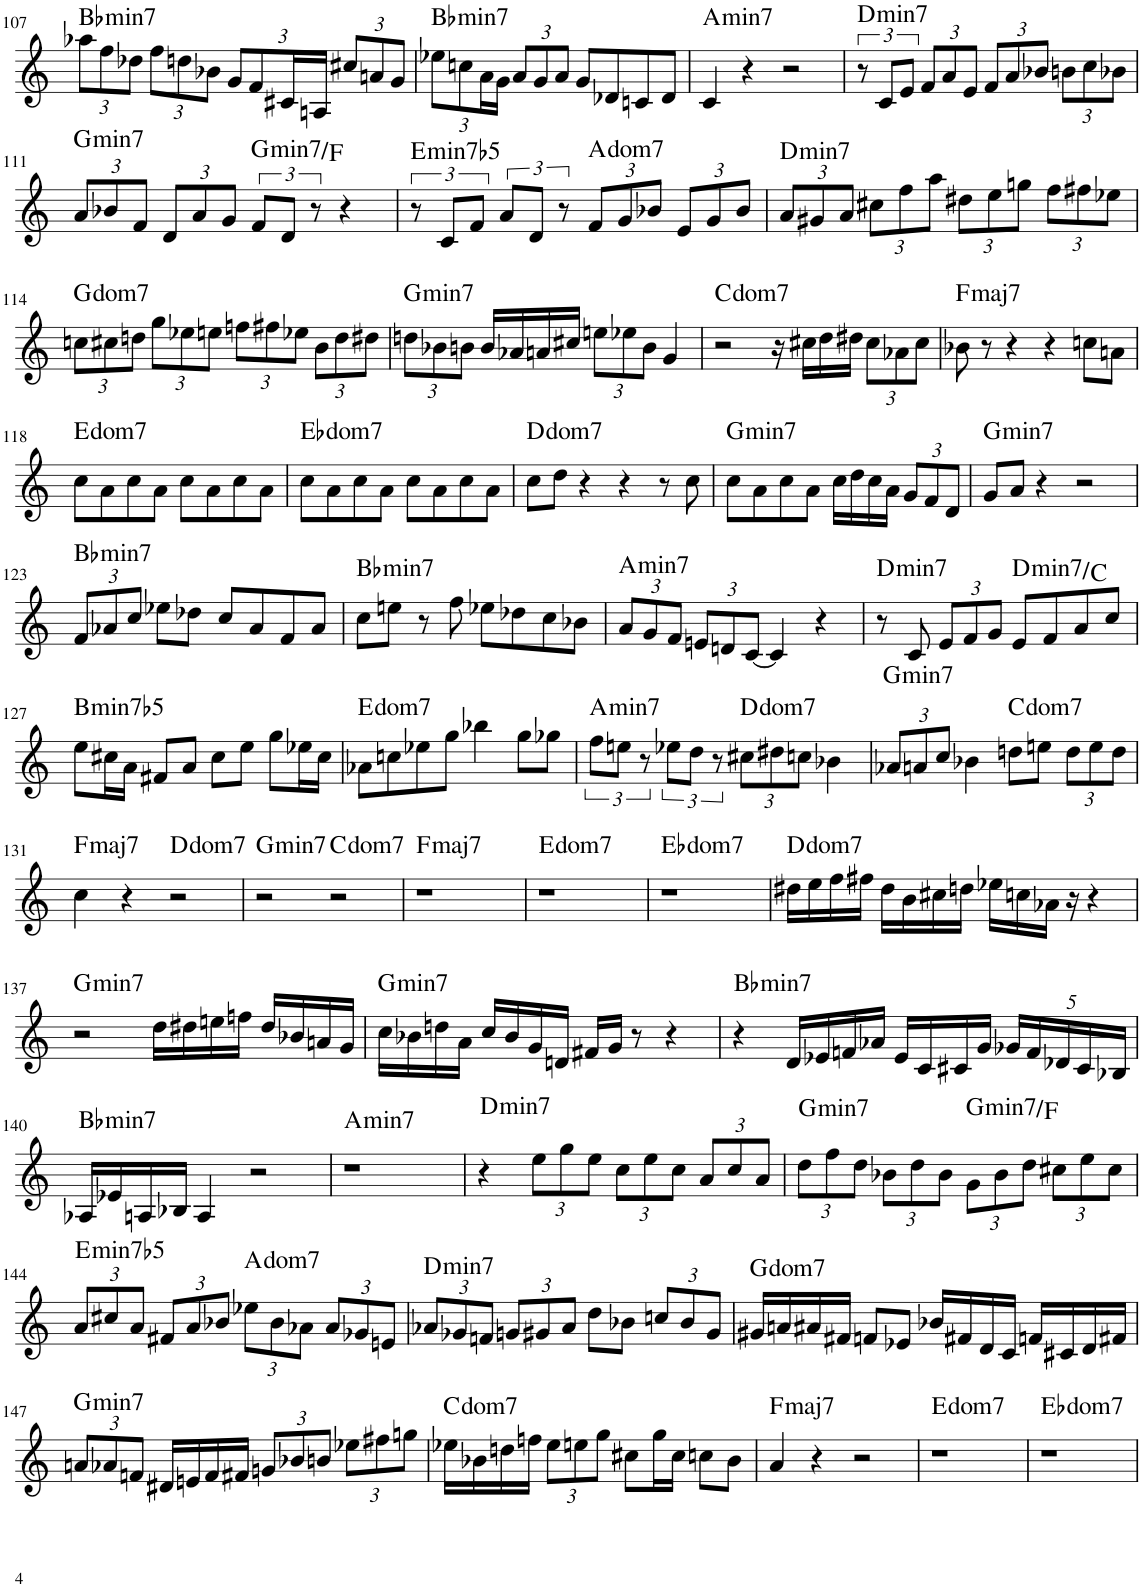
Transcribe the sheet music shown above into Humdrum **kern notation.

**kern	**harte
*part1	*part1
*staff1	*
*I"Piano	*
*I'Pno.	*
!!LO:PB:g=z
*clefG2	*
*k[]	*
*M4/4	*
*Xbrackettup	*
=107	=107
!	!LO:H:kt=min7
12aa-X\L	Bb:min7
12ff\	.
12dd-X\J	.
12ff\L	.
12ddn\	.
12b-X\J	.
12g/L	.
12f/	.
24c#X/L	.
24An/JJ	.
12cc#X/L	.
12an/	.
12g/J	.
=108	=108
!	!LO:H:kt=min7
12ee-X\L	Bb:min7
12ccn\	.
24a\L	.
24g\JJ	.
12a/L	.
12g/	.
12a/J	.
8g/L	.
8d-X/	.
8cn/	.
8d-/J	.
=109	=109
!	!LO:H:kt=min7
4c/	A:min7
4r	.
2r	.
=110	=110
*brackettup	*
!	!LO:H:kt=min7
12r	D:min7
12c/L	.
12e/J	.
*Xbrackettup	*
12f/L	.
12a/	.
12e/J	.
12f/L	.
12a/	.
12b-X/J	.
12bn\L	.
12cc\	.
12b-X\J	.
!!LO:LB:g=z
=111	=111
!	!LO:H:kt=min7
12a/L	G:min7
12b-X/	.
12f/J	.
12d/L	.
12a/	.
12g/J	.
*brackettup	*
!	!LO:H:kt=min7
12f/L	G:min7/b7
12d/J	.
12r	.
4r	.
=112	=112
!	!LO:H:kt=min7b5
12r	E:hdim7
12c/L	.
12f/J	.
12a/L	.
12d/J	.
12r	.
*Xbrackettup	*
!	!LO:H:kt=dom
12f/L	.
12g/	.
12b-X/J	.
12e/L	.
12g/	.
12b-/J	.
=113	=113
!	!LO:H:kt=min7
12a/L	D:min7
12g#X/	.
12a/J	.
12cc#X\L	.
12ff\	.
12aa\J	.
12dd#X\L	.
12ee\	.
12ggn\J	.
12ff\L	.
12ff#X\	.
12ee-X\J	.
!!LO:LB:g=z
=114	=114
!	!LO:H:kt=dom
12ccn\L	.
12cc#X\	.
12ddn\J	.
12gg\L	.
12ee-X\	.
12een\J	.
12ffn\L	.
12ff#X\	.
12ee-X\J	.
12b\L	.
12dd\	.
12dd#X\J	.
=115	=115
!	!LO:H:kt=min7
12ddn\L	G:min7
12b-X\	.
12bn\J	.
16b/LL	.
16a-X/	.
16an/	.
16cc#X/JJ	.
12een\L	.
12ee-X\	.
12b\J	.
4g/	.
=116	=116
!	!LO:H:kt=dom
2r	.
16r	.
16cc#X\LL	.
16dd\	.
16dd#X\JJ	.
12cc#\L	.
12a-X\	.
12cc#\J	.
=117	=117
!	!LO:H:kt=maj7
8b-X\	F:maj7
8r	.
4r	.
4r	.
8ccn\L	.
8an\J	.
!!LO:LB:g=z
=118	=118
!	!LO:H:kt=dom
8cc\L	.
8a\	.
8cc\	.
8a\J	.
8cc\L	.
8a\	.
8cc\	.
8a\J	.
=119	=119
!	!LO:H:kt=dom
8cc\L	.
8a\	.
8cc\	.
8a\J	.
8cc\L	.
8a\	.
8cc\	.
8a\J	.
=120	=120
!	!LO:H:kt=dom
8cc\L	.
8dd\J	.
4r	.
4r	.
8r	.
8cc\	.
=121	=121
!	!LO:H:kt=min7
8cc\L	G:min7
8a\	.
8cc\	.
8a\J	.
16cc\LL	.
16dd\	.
16cc\	.
16a\JJ	.
12g/L	.
12f/	.
12d/J	.
=122	=122
!	!LO:H:kt=min7
8g/L	G:min7
8a/J	.
4r	.
2r	.
!!LO:LB:g=z
=123	=123
!	!LO:H:kt=min7
12f/L	Bb:min7
12a-X/	.
12cc/J	.
8ee-X\L	.
8dd-X\J	.
8cc/L	.
8a-/	.
8f/	.
8a-/J	.
=124	=124
!	!LO:H:kt=min7
8cc\L	Bb:min7
8een\J	.
8r	.
8ff\	.
8ee-X\L	.
8dd-X\	.
8cc\	.
8b-X\J	.
=125	=125
!	!LO:H:kt=min7
12a/L	A:min7
12g/	.
12f/J	.
12en/L	.
12dn/	.
[12c/J	.
4c/]	.
4r	.
=126	=126
!	!LO:H:kt=min7
8r	D:min7
8c/	.
12e/L	.
12f/	.
12g/J	.
!	!LO:H:kt=min7
8e/L	D:min7/b7
8f/	.
8a/	.
8cc/J	.
!!LO:LB:g=z
=127	=127
!	!LO:H:kt=min7b5
8ee\L	B:hdim7
16cc#X\L	.
16a\JJ	.
8f#X/L	.
8a/J	.
8cc#\L	.
8ee\J	.
8gg\L	.
16ee-X\L	.
16cc#\JJ	.
=128	=128
!	!LO:H:kt=dom
8a-X\L	.
8ccn\	.
8ee-X\	.
8gg\J	.
4bb-X\	.
8gg\L	.
8gg-X\J	.
=129	=129
*brackettup	*
!	!LO:H:kt=min7
12ff\L	A:min7
12een\J	.
12r	.
12ee-X\L	.
12dd\J	.
12r	.
*Xbrackettup	*
!	!LO:H:kt=dom
12cc#X\L	.
12dd#X\	.
12ccn\J	.
4b-X\	.
=130	=130
!	!LO:H:kt=min7
12a-X/L	G:min7
12an/	.
12cc/J	.
4b-X\	.
!	!LO:H:kt=dom
8ddn\L	.
8een\J	.
12dd\L	.
12ee\	.
12dd\J	.
!!LO:LB:g=z
=131	=131
!	!LO:H:kt=maj7
4cc\	F:maj7
4r	.
!	!LO:H:kt=dom
2r	.
=132	=132
!	!LO:H:kt=min7
2r	G:min7
!	!LO:H:kt=dom
2r	.
=133	=133
!	!LO:H:kt=maj7
1r	F:maj7
=134	=134
!	!LO:H:kt=dom
1r	.
=135	=135
!	!LO:H:kt=dom
1r	.
=136	=136
!	!LO:H:kt=dom
16dd#X\LL	.
16ee\	.
16ff\	.
16ff#X\JJ	.
16dd#\LL	.
16b\	.
16cc#X\	.
16ddn\JJ	.
16ee-X\LL	.
16ccn\	.
16a-X\JJ	.
16r	.
4r	.
!!LO:LB:g=z
=137	=137
!	!LO:H:kt=min7
2r	G:min7
16dd\LL	.
16dd#X\	.
16een\	.
16ffn\JJ	.
16dd#/LL	.
16b-X/	.
16an/	.
16g/JJ	.
=138	=138
!	!LO:H:kt=min7
16cc\LL	G:min7
16b-X\	.
16ddn\	.
16a\JJ	.
16cc/LL	.
16b-/	.
16g/	.
16dn/JJ	.
16f#X/LL	.
16g/JJ	.
8r	.
4r	.
=139	=139
!	!LO:H:kt=min7
4r	Bb:min7
16d/LL	.
16e-X/	.
16fn/	.
16a-X/JJ	.
16e-/LL	.
16c/	.
16c#X/	.
16g/JJ	.
20g-X/LL	.
20f/	.
20d-X/	.
20c#/	.
20B-X/JJ	.
!!LO:LB:g=z
=140	=140
!	!LO:H:kt=min7
16A-X/LL	Bb:min7
16e-X/	.
16An/	.
16B-X/JJ	.
4A/	.
2r	.
=141	=141
!	!LO:H:kt=min7
1r	A:min7
=142	=142
!	!LO:H:kt=min7
4r	D:min7
12ee\L	.
12gg\	.
12ee\J	.
12cc\L	.
12ee\	.
12cc\J	.
12a/L	.
12cc/	.
12a/J	.
=143	=143
!	!LO:H:kt=min7
12dd\L	G:min7
12ff\	.
12dd\J	.
12b-X\L	.
12dd\	.
12b-\J	.
!	!LO:H:kt=min7
12g\L	G:min7/b7
12b-\	.
12dd\J	.
12cc#X\L	.
12ee\	.
12cc#\J	.
!!LO:LB:g=z
=144	=144
!	!LO:H:kt=min7b5
12a/L	E:hdim7
12cc#X/	.
12a/J	.
12f#X/L	.
12a/	.
12b-X/J	.
!	!LO:H:kt=dom
12ee-X\L	.
12b-\	.
12a-X\J	.
12a-/L	.
12g-X/	.
12en/J	.
=145	=145
!	!LO:H:kt=min7
12a-X/L	D:min7
12g-X/	.
12fn/J	.
12gn/L	.
12g#X/	.
12a-/J	.
8dd\L	.
8b-X\J	.
12ccn/L	.
12b-/	.
12g#/J	.
=146	=146
!	!LO:H:kt=dom
16g#X/LL	.
16an/	.
16a#X/	.
16f#X/JJ	.
8fn/L	.
8e-X/J	.
16b-X/LL	.
16f#X/	.
16d/	.
16c/JJ	.
16fn/LL	.
16c#X/	.
16d/	.
16f#X/JJ	.
!!LO:LB:g=z
=147	=147
!	!LO:H:kt=min7
12an/L	G:min7
12a-X/	.
12fn/J	.
16d#X/LL	.
16en/	.
16f/	.
16f#X/JJ	.
12gn/L	.
12b-X/	.
12bn/J	.
12ee-X\L	.
12ff#X\	.
12ggn\J	.
=148	=148
!	!LO:H:kt=dom
16ee-X\LL	.
16b-X\	.
16ddn\	.
16ffn\JJ	.
12ee-\L	.
12een\	.
12gg\J	.
8cc#X\L	.
16gg\L	.
16cc#\JJ	.
8ccn\L	.
8b-\J	.
=149	=149
!	!LO:H:kt=maj7
4a/	F:maj7
4r	.
2r	.
=150	=150
!	!LO:H:kt=dom
1r	.
=151	=151
!	!LO:H:kt=dom
1r	.
=	=
*-	*-
